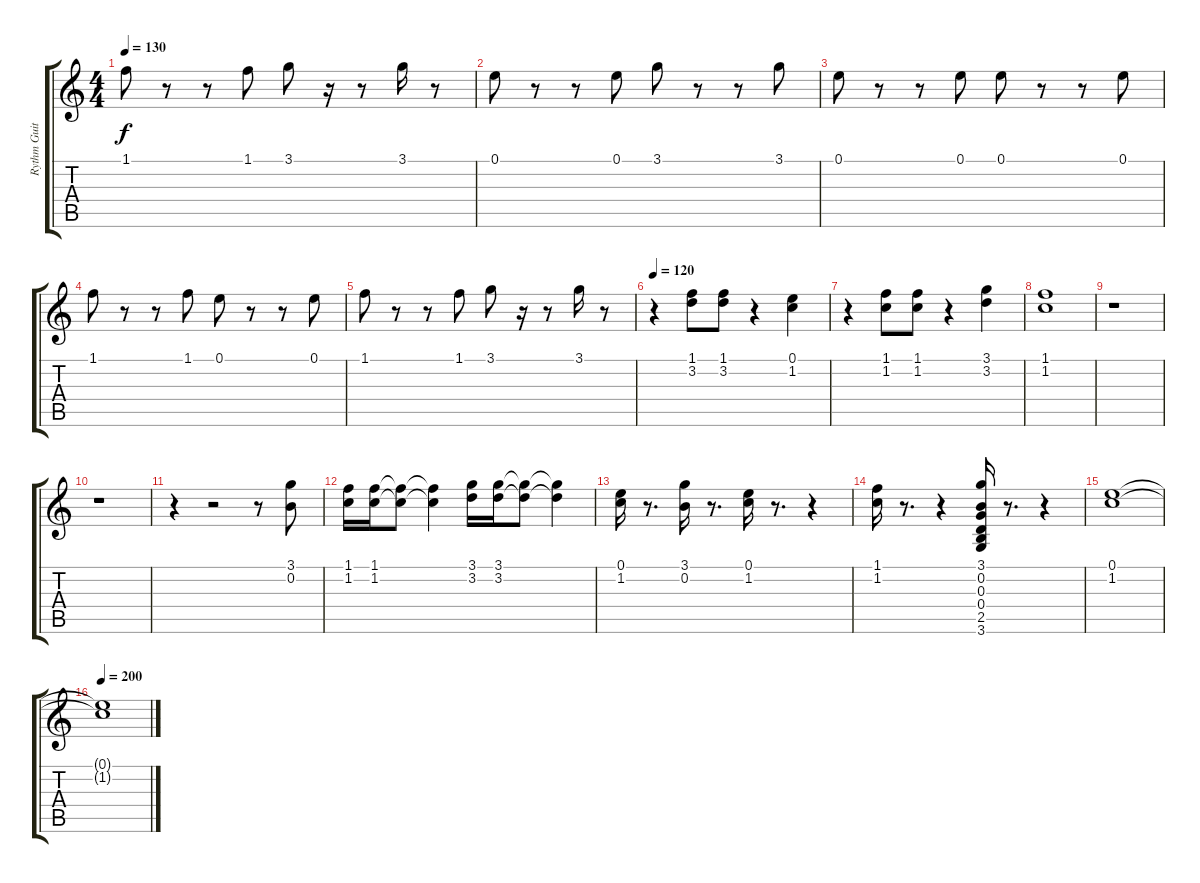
\track ("Rythm Guitar" "Rythm Guit") {instrument overdrivenguitar}
\staff {score tabs}
\tuning (E4 B3 G3 D3 A2 E2) {hide}
\ts (4 4)
\tempo 130
\clef g2
\ks c
1.1.8{dy f} r.8 r.8 1.1.8 3.1.8 r.16 r.8 3.1.16 r.8 |
0.1.8 r.8 r.8 0.1.8 3.1.8 r.8 r.8 3.1.8 |
0.1.8 r.8 r.8 0.1.8 0.1.8 r.8 r.8 0.1.8 |
1.1.8 r.8 r.8 1.1.8 0.1.8 r.8 r.8 0.1.8 |
1.1.8 r.8 r.8 1.1.8 3.1.8 r.16 r.8 3.1.16 r.8 |
\tempo 120
r.4 (1.1 3.2).8 (1.1 3.2).8 r.4 (0.1 1.2).4 |
r.4 (1.1 1.2).8 (1.1 1.2).8 r.4 (3.1 3.2).4 |
(1.1 1.2).1 |
r.1 |
r.1 |
r.4 r.2 r.8 (3.1 0.2).8 |
(1.1 1.2).16 (1.1 1.2).16 (1.1{t} 1.2{t}).8 (1.1{t} 1.2{t}).4 (3.1 3.2).16 (3.1 3.2).16 (3.1{t} 3.2{t}).8 (3.1{t} 3.2{t}).4 |
(0.1 1.2).16 r.8{d} (3.1 0.2).16 r.8{d} (0.1 1.2).16 r.8{d} r.4 |
(1.1 1.2).16 r.8{d} r.4 (3.1 0.2 0.3 0.4 2.5 3.6).16 r.8{d} r.4 |
(0.1 1.2).1 |
\tempo 200
(0.1{t} 1.2{t}).1
